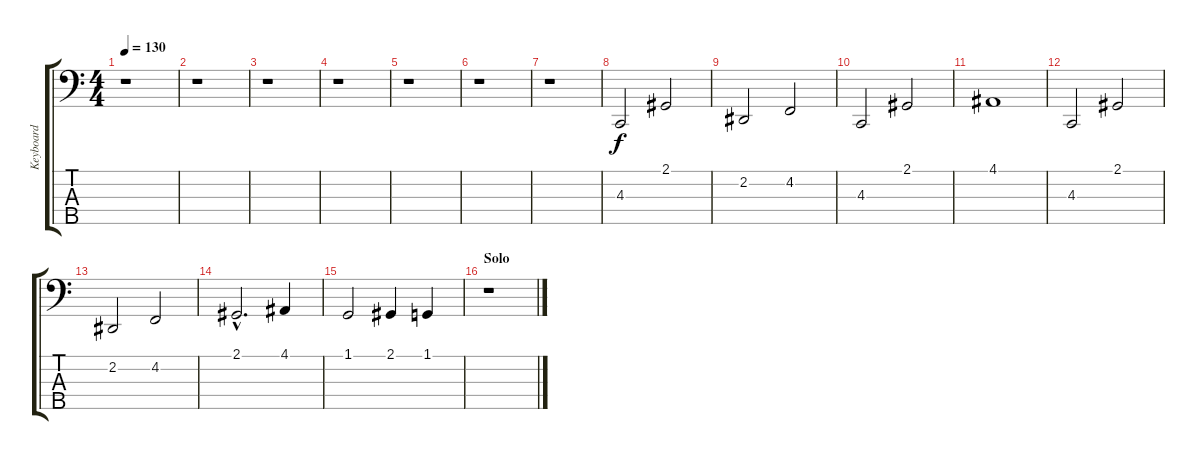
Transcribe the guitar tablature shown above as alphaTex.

\track ("Keyboard" "Keyboard") {instrument stringensemble1}
\staff {score tabs}
\tuning (Gb2 Db2 Ab1 Eb1 Bb0) {hide}
\ts (4 4)
\tempo 130
\clef f4
\ks c
r.1{dy f} |
r.1 |
r.1 |
r.1 |
r.1 |
r.1 |
r.1 |
4.3.2 2.1.2 |
2.2.2 4.2.2 |
4.3.2 2.1.2 |
4.1.1 |
4.3.2 2.1.2 |
2.2.2 4.2.2 |
2.1{hac}.2{d} 4.1.4 |
1.1.2 2.1.4 1.1.4 |
\section ("" "Solo")
r.1
